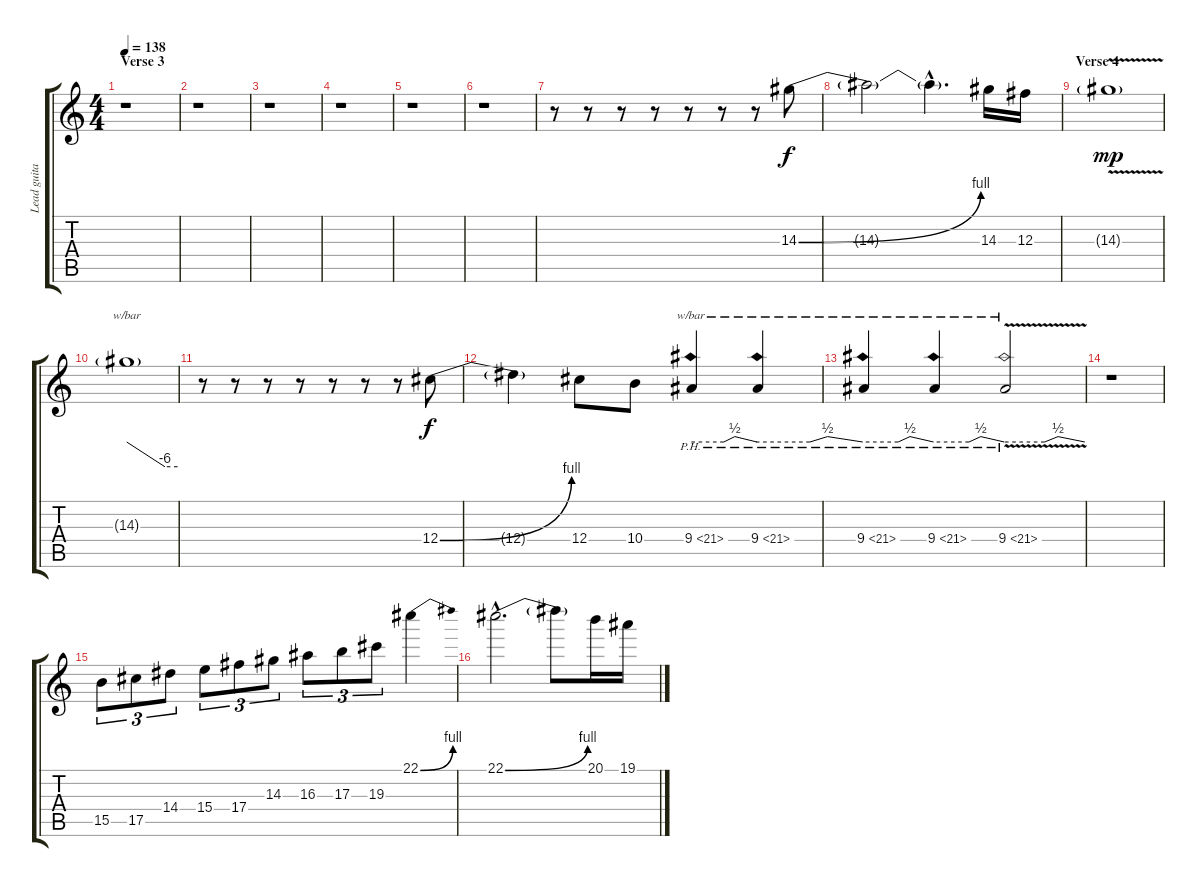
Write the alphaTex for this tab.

\track ("Lead guitar" "Lead guita") {instrument distortionguitar}
\staff {score tabs}
\tuning (Eb4 Bb3 Gb3 Db3 Ab2 Eb2) {hide}
\ts (4 4)
\section ("" "Verse 3")
\tempo 138
\clef g2
\ks c
r.1{dy f} |
r.1 |
r.1 |
r.1 |
r.1 |
r.1 |
r.8 r.8 r.8 r.8 r.8 r.8 r.8 14.3{be (bend 0 0 60 4)}.8 |
14.3{t}.2 14.3{hac t}.4{d} 14.3.16 12.3.16 |
\section ("" "Verse 4")
14.3{v g}.1{dy mp} |
14.3{g}.1{tbe (custom default 0 0 45 -24 60 -24)} |
r.8 r.8 r.8 r.8 r.8 r.8 r.8 12.4{be (bend 0 0 60 4)}.8{dy f} |
12.4{t}.4 12.4.8 10.4.8 9.4{ph 12}.4{tbe (custom default 0 0 30 0 40 2 60 0)} 9.4{ph 12}.4{tbe (custom default 0 0 30 0 40 2 60 0)} |
9.4{ph 12}.4{tbe (custom default 0 0 30 0 40 2 60 0)} 9.4{ph 12}.4{tbe (custom default 0 0 30 0 40 2 60 0)} 9.4{ph 12 v}.2{tbe (custom default 0 0 30 0 40 2 60 0)} |
r.1 |
15.5.8{tu (3 2)} 17.5.8{tu (3 2)} 14.4.8{tu (3 2)} 15.4.8{tu (3 2)} 17.4.8{tu (3 2)} 14.3.8{tu (3 2)} 16.3.8{tu (3 2)} 17.3.8{tu (3 2)} 19.3.8{tu (3 2)} 22.1{be (bend 0 0 60 4)}.4 |
22.1{be (bend 0 0 60 4) hac}.2{d} 22.1{t}.8 20.1.16 19.1.16
